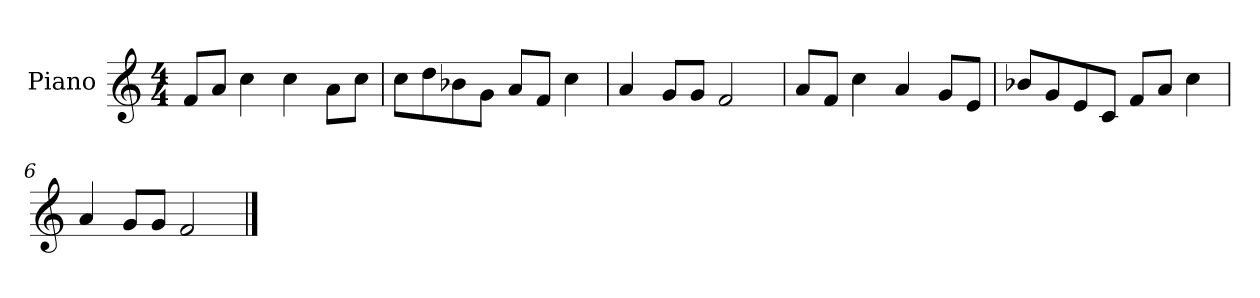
**kern
*part1
*staff1
*I"Piano
*I'P-no
*clefG2
*k[]
*M4/4
*MM90
=1
8f/L
8a/J
4cc\
4cc\
8a\L
8cc\J
=2
8cc\L
8dd\
8b-X\
8g\J
8a/L
8f/J
4cc\
=3
4a/
8g/L
8g/J
2f/
=4
8a/L
8f/J
4cc\
4a/
8g/L
8e/J
=5
8b-X/L
8g/
8e/
8c/J
8f/L
8a/J
4cc\
=6
4a/
8g/L
8g/J
2f/
==
*-
